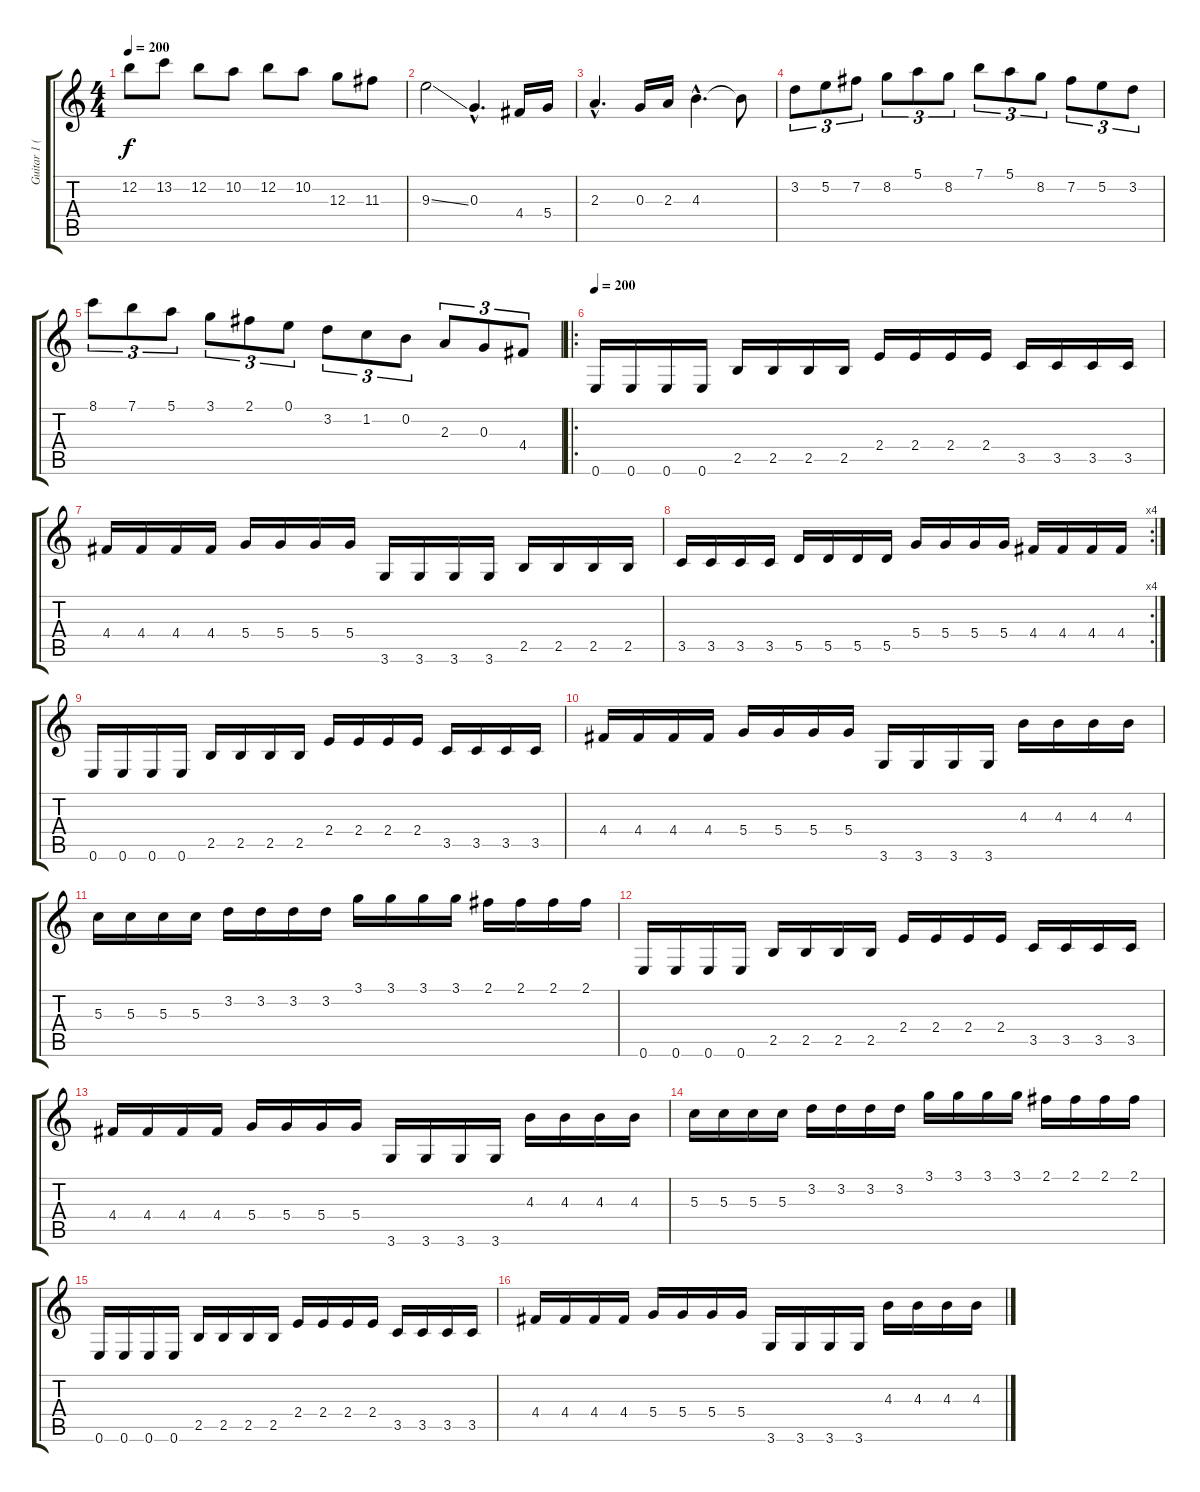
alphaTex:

\track ("Guitar 1 (Shagrath)" "Guitar 1 (") {instrument distortionguitar}
\staff {score tabs}
\tuning (E4 B3 G3 D3 A2 E2) {hide}
\ts (4 4)
\tempo 200
\clef g2
\ks c
12.2.8{dy f} 13.2.8 12.2.8 10.2.8 12.2.8 10.2.8 12.3.8 11.3.8 |
9.3{ss}.2 0.3{hac}.4{d} 4.4.16 5.4.16 |
2.3{hac}.4{d} 0.3.16 2.3.16 4.3{hac}.4{d} 4.3{t}.8 |
3.2.8{tu (3 2)} 5.2.8{tu (3 2)} 7.2.8{tu (3 2)} 8.2.8{tu (3 2)} 5.1.8{tu (3 2)} 8.2.8{tu (3 2)} 7.1.8{tu (3 2)} 5.1.8{tu (3 2)} 8.2.8{tu (3 2)} 7.2.8{tu (3 2)} 5.2.8{tu (3 2)} 3.2.8{tu (3 2)} |
8.1.8{tu (3 2)} 7.1.8{tu (3 2)} 5.1.8{tu (3 2)} 3.1.8{tu (3 2)} 2.1.8{tu (3 2)} 0.1.8{tu (3 2)} 3.2.8{tu (3 2)} 1.2.8{tu (3 2)} 0.2.8{tu (3 2)} 2.3.8{tu (3 2)} 0.3.8{tu (3 2)} 4.4.8{tu (3 2)} |
\ro
\tempo 200
0.6.16{volume 15 balance 14 instrument distortionguitar} 0.6.16 0.6.16 0.6.16 2.5.16 2.5.16 2.5.16 2.5.16 2.4.16 2.4.16 2.4.16 2.4.16 3.5.16 3.5.16 3.5.16 3.5.16 |
4.4.16 4.4.16 4.4.16 4.4.16 5.4.16 5.4.16 5.4.16 5.4.16 3.6.16 3.6.16 3.6.16 3.6.16 2.5.16 2.5.16 2.5.16 2.5.16 |
\rc 4
3.5.16 3.5.16 3.5.16 3.5.16 5.5.16 5.5.16 5.5.16 5.5.16 5.4.16 5.4.16 5.4.16 5.4.16 4.4.16 4.4.16 4.4.16 4.4.16 |
0.6.16 0.6.16 0.6.16 0.6.16 2.5.16 2.5.16 2.5.16 2.5.16 2.4.16 2.4.16 2.4.16 2.4.16 3.5.16 3.5.16 3.5.16 3.5.16 |
4.4.16 4.4.16 4.4.16 4.4.16 5.4.16 5.4.16 5.4.16 5.4.16 3.6.16 3.6.16 3.6.16 3.6.16 4.3.16 4.3.16 4.3.16 4.3.16 |
5.3.16 5.3.16 5.3.16 5.3.16 3.2.16 3.2.16 3.2.16 3.2.16 3.1.16 3.1.16 3.1.16 3.1.16 2.1.16 2.1.16 2.1.16 2.1.16 |
0.6.16 0.6.16 0.6.16 0.6.16 2.5.16 2.5.16 2.5.16 2.5.16 2.4.16 2.4.16 2.4.16 2.4.16 3.5.16 3.5.16 3.5.16 3.5.16 |
4.4.16 4.4.16 4.4.16 4.4.16 5.4.16 5.4.16 5.4.16 5.4.16 3.6.16 3.6.16 3.6.16 3.6.16 4.3.16 4.3.16 4.3.16 4.3.16 |
5.3.16 5.3.16 5.3.16 5.3.16 3.2.16 3.2.16 3.2.16 3.2.16 3.1.16 3.1.16 3.1.16 3.1.16 2.1.16 2.1.16 2.1.16 2.1.16 |
0.6.16 0.6.16 0.6.16 0.6.16 2.5.16 2.5.16 2.5.16 2.5.16 2.4.16 2.4.16 2.4.16 2.4.16 3.5.16 3.5.16 3.5.16 3.5.16 |
4.4.16 4.4.16 4.4.16 4.4.16 5.4.16 5.4.16 5.4.16 5.4.16 3.6.16 3.6.16 3.6.16 3.6.16 4.3.16 4.3.16 4.3.16 4.3.16
